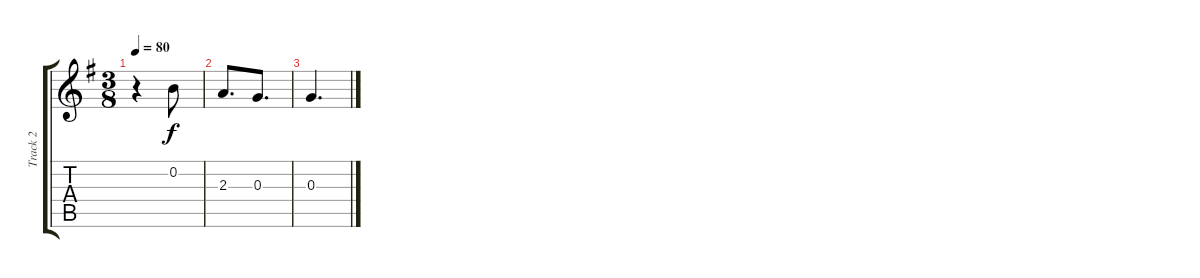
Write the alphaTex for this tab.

\track ("Track 2" "Track 2") {instrument acousticguitarsteel}
\staff {score tabs}
\tuning (E4 B3 G3 D3 A2 E2) {hide}
\ts (3 8)
\tempo 80
\clef g2
\ks g
r.4{dy f} 0.2.8 |
2.3.8{d} 0.3.8{d} |
0.3.4{d}
